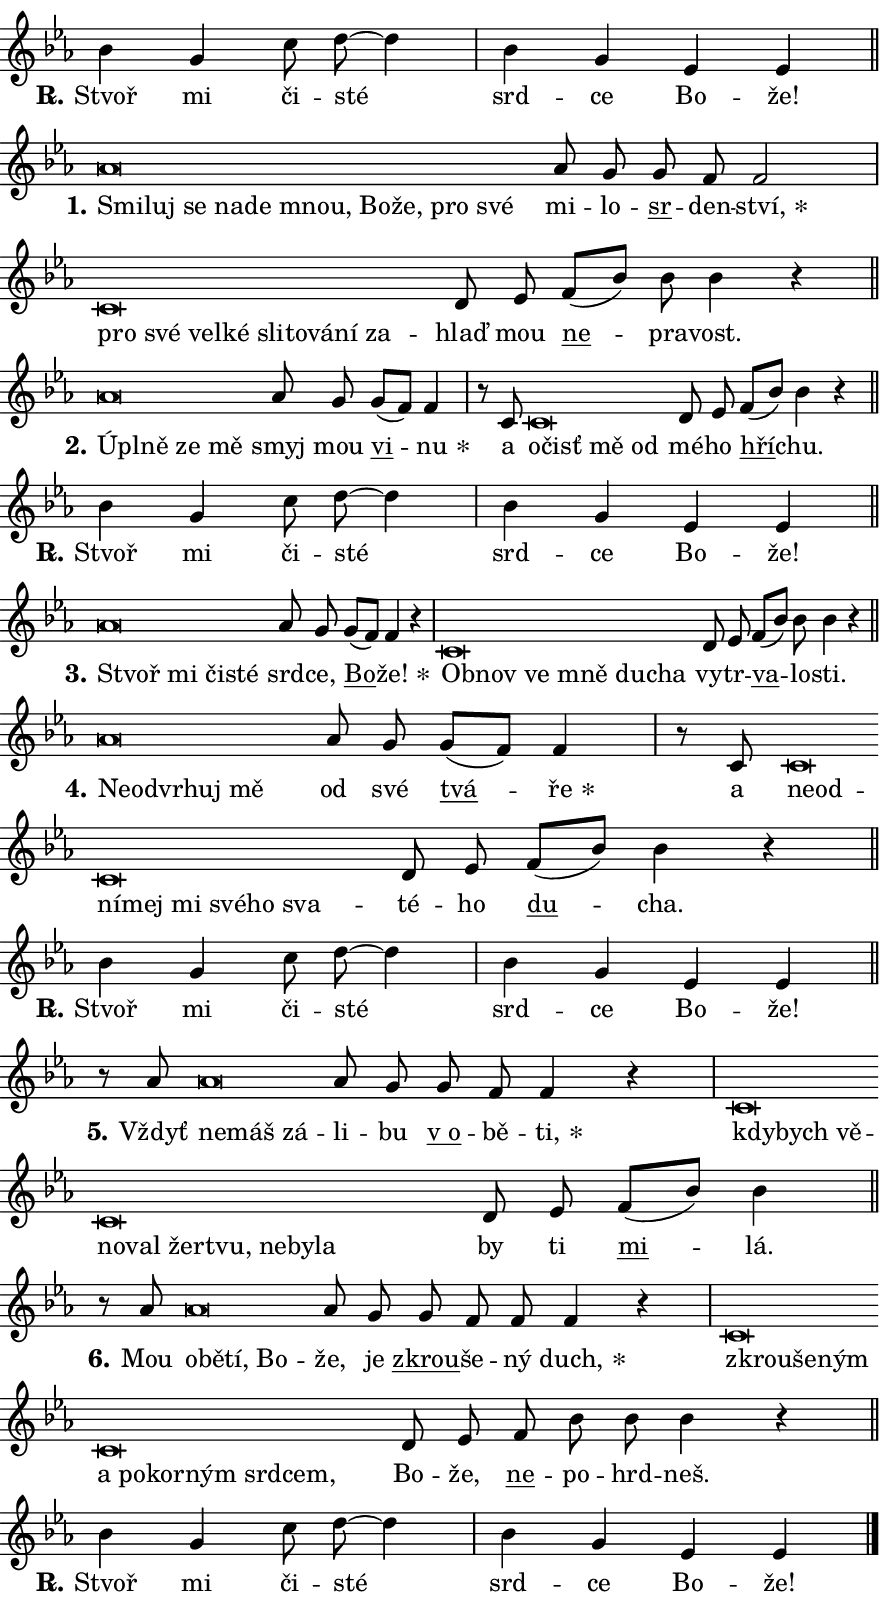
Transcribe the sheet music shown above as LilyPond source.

\version "2.24.0"
\header { tagline = "" }
\paper {
  indent = 0\cm
  top-margin = 0\cm
  right-margin = 0.13\cm % to fit lyric hyphens
  bottom-margin = 0\cm
  left-margin = 0\cm
  paper-width = 15\cm
  page-breaking = #ly:one-page-breaking
  system-system-spacing.basic-distance = #11
  score-system-spacing.basic-distance = #11
  ragged-last = ##f
}


%% Author: Thomas Morley
%% https://lists.gnu.org/archive/html/lilypond-user/2020-05/msg00002.html
#(define (line-position grob)
"Returns position of @var[grob} in current system:
   @code{'start}, if at first time-step
   @code{'end}, if at last time-step
   @code{'middle} otherwise
"
  (let* ((col (ly:item-get-column grob))
         (ln (ly:grob-object col 'left-neighbor))
         (rn (ly:grob-object col 'right-neighbor))
         (col-to-check-left (if (ly:grob? ln) ln col))
         (col-to-check-right (if (ly:grob? rn) rn col))
         (break-dir-left
           (and
             (ly:grob-property col-to-check-left 'non-musical #f)
             (ly:item-break-dir col-to-check-left)))
         (break-dir-right
           (and
             (ly:grob-property col-to-check-right 'non-musical #f)
             (ly:item-break-dir col-to-check-right))))
        (cond ((eqv? 1 break-dir-left) 'start)
              ((eqv? -1 break-dir-right) 'end)
              (else 'middle))))

#(define (tranparent-at-line-position vctor)
  (lambda (grob)
  "Relying on @code{line-position} select the relevant enry from @var{vctor}.
Used to determine transparency,"
    (case (line-position grob)
      ((end) (not (vector-ref vctor 0)))
      ((middle) (not (vector-ref vctor 1)))
      ((start) (not (vector-ref vctor 2))))))

noteHeadBreakVisibility =
#(define-music-function (break-visibility)(vector?)
"Makes @code{NoteHead}s transparent relying on @var{break-visibility}"
#{
  \override NoteHead.transparent =
    #(tranparent-at-line-position break-visibility)
#})

#(define delete-ledgers-for-transparent-note-heads
  (lambda (grob)
    "Reads whether a @code{NoteHead} is transparent.
If so this @code{NoteHead} is removed from @code{'note-heads} from
@var{grob}, which is supposed to be @code{LedgerLineSpanner}.
As a result ledgers are not printed for this @code{NoteHead}"
    (let* ((nhds-array (ly:grob-object grob 'note-heads))
           (nhds-list
             (if (ly:grob-array? nhds-array)
                 (ly:grob-array->list nhds-array)
                 '()))
           ;; Relies on the transparent-property being done before
           ;; Staff.LedgerLineSpanner.after-line-breaking is executed.
           ;; This is fragile ...
           (to-keep
             (remove
               (lambda (nhd)
                 (ly:grob-property nhd 'transparent #f))
               nhds-list)))
      ;; TODO find a better method to iterate over grob-arrays, similiar
      ;; to filter/remove etc for lists
      ;; For now rebuilt from scratch
      (set! (ly:grob-object grob 'note-heads)  '())
      (for-each
        (lambda (nhd)
          (ly:pointer-group-interface::add-grob grob 'note-heads nhd))
        to-keep))))

squashNotes = {
  \override NoteHead.X-extent = #'(-0.2 . 0.2)
  \override NoteHead.Y-extent = #'(-0.75 . 0)
  \override NoteHead.stencil =
    #(lambda (grob)
       (let ((pos (ly:grob-property grob 'staff-position)))
         (begin
           (if (< pos -7) (display "ERROR: Lower brevis then expected\n") (display ""))
           (if (<= pos -6) ly:text-interface::print ly:note-head::print))))
}
unSquashNotes = {
  \revert NoteHead.X-extent
  \revert NoteHead.Y-extent
  \revert NoteHead.stencil
}

hideNotes = \noteHeadBreakVisibility #begin-of-line-visible
unHideNotes = \noteHeadBreakVisibility #all-visible

% work-around for resetting accidentals
% https://lilypond.org/doc/v2.23/Documentation/notation/displaying-rhythms#unmetered-music
cadenzaMeasure = {
  \cadenzaOff
  \partial 1024 s1024
  \cadenzaOn
}

#(define-markup-command (accent layout props text) (markup?)
  "Underline accented syllable"
  (interpret-markup layout props
    #{\markup \override #'(offset . 4.3) \underline { #text }#}))

responsum = \markup \concat {
  "R" \hspace #-1.05 \path #0.1 #'((moveto 0 0.07) (lineto 0.9 0.8)) \hspace #0.05 "."
}

spaceSize = #0.6828661417322834 % exact space size for TeX Gyre Schola

\layout {
  \context {
    \Staff
    \remove "Time_signature_engraver"
    \override LedgerLineSpanner.after-line-breaking = #delete-ledgers-for-transparent-note-heads
  }
  \context {
    \Lyrics {
      \override LyricSpace.minimum-distance = \spaceSize
      \override LyricText.font-name = #"TeX Gyre Schola"
      \override LyricText.font-size = 1
      \override StanzaNumber.font-name = #"TeX Gyre Schola Bold"
      \override StanzaNumber.font-size = 1
    }
  }
  \context {
    \Score 
    \override NoteHead.text =
      #(lambda (grob) 
        (let ((pos (ly:grob-property grob 'staff-position)))
          #{\markup {
            \combine
              \halign #-0.55 \raise #(if (= pos -6) 0 0.5) \override #'(thickness . 2) \draw-line #'(3.2 . 0)
              \musicglyph "noteheads.sM1"
          }#}))
  }
}

% magnetic-lyrics.ily
%
%   written by
%     Jean Abou Samra <jean@abou-samra.fr>
%     Werner Lemberg <wl@gnu.org>
%
%   adapted by
%     Jiri Hon <jiri.hon@gmail.com>
%
% Version 2022-Apr-15

% https://www.mail-archive.com/lilypond-user@gnu.org/msg149350.html

#(define (Left_hyphen_pointer_engraver context)
   "Collect syllable-hyphen-syllable occurrences in lyrics and store
them in properties.  This engraver only looks to the left.  For
example, if the lyrics input is @code{foo -- bar}, it does the
following.

@itemize @bullet
@item
Set the @code{text} property of the @code{LyricHyphen} grob between
@q{foo} and @q{bar} to @code{foo}.

@item
Set the @code{left-hyphen} property of the @code{LyricText} grob with
text @q{foo} to the @code{LyricHyphen} grob between @q{foo} and
@q{bar}.
@end itemize

Use this auxiliary engraver in combination with the
@code{lyric-@/text::@/apply-@/magnetic-@/offset!} hook."
   (let ((hyphen #f)
         (text #f))
     (make-engraver
      (acknowledgers
       ((lyric-syllable-interface engraver grob source-engraver)
        (set! text grob)))
      (end-acknowledgers
       ((lyric-hyphen-interface engraver grob source-engraver)
        ;(when (not (grob::has-interface grob 'lyric-space-interface))
          (set! hyphen grob)));)
      ((stop-translation-timestep engraver)
       (when (and text hyphen)
         (ly:grob-set-object! text 'left-hyphen hyphen))
       (set! text #f)
       (set! hyphen #f)))))

#(define (lyric-text::apply-magnetic-offset! grob)
   "If the space between two syllables is less than the value in
property @code{LyricText@/.details@/.squash-threshold}, move the right
syllable to the left so that it gets concatenated with the left
syllable.

Use this function as a hook for
@code{LyricText@/.after-@/line-@/breaking} if the
@code{Left_@/hyphen_@/pointer_@/engraver} is active."
   (let ((hyphen (ly:grob-object grob 'left-hyphen #f)))
     (when hyphen
       (let ((left-text (ly:spanner-bound hyphen LEFT)))
         (when (grob::has-interface left-text 'lyric-syllable-interface)
           (let* ((common (ly:grob-common-refpoint grob left-text X))
                  (this-x-ext (ly:grob-extent grob common X))
                  (left-x-ext
                   (begin
                     ;; Trigger magnetism for left-text.
                     (ly:grob-property left-text 'after-line-breaking)
                     (ly:grob-extent left-text common X)))
                  ;; `delta` is the gap width between two syllables.
                  (delta (- (interval-start this-x-ext)
                            (interval-end left-x-ext)))
                  (details (ly:grob-property grob 'details))
                  (threshold (assoc-get 'squash-threshold details 0.2)))
             (when (< delta threshold)
               (let* (;; We have to manipulate the input text so that
                      ;; ligatures crossing syllable boundaries are not
                      ;; disabled.  For languages based on the Latin
                      ;; script this is essentially a beautification.
                      ;; However, for non-Western scripts it can be a
                      ;; necessity.
                      (lt (ly:grob-property left-text 'text))
                      (rt (ly:grob-property grob 'text))
                      (is-space (grob::has-interface hyphen 'lyric-space-interface))
                      (space (if is-space " " ""))
                      (extra-delta (if is-space spaceSize 0))
                      ;; Append new syllable.
                      (ltrt-space (if (and (string? lt) (string? rt))
                                (string-append lt space rt)
                                (make-concat-markup (list lt space rt))))
                      ;; Right-align `ltrt` to the right side.
                      (ltrt-space-markup (grob-interpret-markup
                               grob
                               (make-translate-markup
                                (cons (interval-length this-x-ext) 0)
                                (make-right-align-markup ltrt-space)))))
                 (begin
                   ;; Don't print `left-text`.
                   (ly:grob-set-property! left-text 'stencil #f)
                   ;; Set text and stencil (which holds all collected
                   ;; syllables so far) and shift it to the left.
                   (ly:grob-set-property! grob 'text ltrt-space)
                   (ly:grob-set-property! grob 'stencil ltrt-space-markup)
                   (ly:grob-translate-axis! grob (- (- delta extra-delta)) X))))))))))


#(define (lyric-hyphen::displace-bounds-first grob)
   ;; Make very sure this callback isn't triggered too early.
   (let ((left (ly:spanner-bound grob LEFT))
         (right (ly:spanner-bound grob RIGHT)))
     (ly:grob-property left 'after-line-breaking)
     (ly:grob-property right 'after-line-breaking)
     (ly:lyric-hyphen::print grob)))

squashThreshold = #0.4

\layout {
  \context {
    \Lyrics
    \consists #Left_hyphen_pointer_engraver
    \override LyricText.after-line-breaking =
      #lyric-text::apply-magnetic-offset!
    \override LyricHyphen.stencil = #lyric-hyphen::displace-bounds-first
    \override LyricText.details.squash-threshold = \squashThreshold
    \override LyricHyphen.minimum-distance = 0
    \override LyricHyphen.minimum-length = \squashThreshold
  }
}

squashText = \override LyricText.details.squash-threshold = 9999
unSquashText = \override LyricText.details.squash-threshold = \squashThreshold

leftText = \override LyricText.self-alignment-X = #LEFT
unLeftText = \revert LyricText.self-alignment-X

starOffset = #(lambda (grob) 
                (let ((x_offset (ly:self-alignment-interface::aligned-on-x-parent grob)))
                  (if (= x_offset 0) 0 (+ x_offset 1.2))))

star = #(define-music-function (syllable)(string?)
"Append star separator at the end of a syllable"
#{
  \once \override LyricText.X-offset = #starOffset
  \lyricmode { \markup {
    #syllable
    \override #'((font-name . "TeX Gyre Schola Bold")) \hspace #0.2 \lower #0.65 \larger "*"
  } }
#})

starAccent = #(define-music-function (syllable)(string?)
"Append star separator at the end of a syllable and make accent"
#{
  \once \override LyricText.X-offset = #starOffset
  \lyricmode { \markup {
    \accent #syllable
    \override #'((font-name . "TeX Gyre Schola Bold")) \hspace #0.2 \lower #0.65 \larger "*"
  } }
#})

breath = #(define-music-function (syllable)(string?)
"Append breathing indicator at the end of a syllable"
#{
  \lyricmode { \markup { #syllable "+" } }
#})

optionalBreath = #(define-music-function (syllable)(string?)
"Append optional breathing indicator at the end of a syllable"
#{
  \lyricmode { \markup { #syllable "(+)" } }
#})


\score {
    <<
        \new Voice = "melody" { \cadenzaOn \key es \major \relative { bes'4 g c8 d8~ 4 \cadenzaMeasure \bar "|" bes4 g \bar "" es es \cadenzaMeasure \bar "||" \break } }
        \new Lyrics \lyricsto "melody" { \lyricmode { \set stanza = \responsum
Stvoř mi či -- sté srd -- ce Bo -- že! } }
    >>
    \layout {}
}

\score {
    <<
        \new Voice = "melody" { \cadenzaOn \key es \major \relative { \squashNotes as'\breve*1/16 \hideNotes \breve*1/16 \bar "" \breve*1/16 \bar "" \breve*1/16 \bar "" \breve*1/16 \bar "" \breve*1/16 \bar "" \breve*1/16 \bar "" \breve*1/16 \bar "" \breve*1/16 \breve*1/16 \bar "" \unHideNotes \unSquashNotes as8 g \bar "" g f f2 \cadenzaMeasure \bar "|" \squashNotes c\breve*1/16 \hideNotes \breve*1/16 \bar "" \breve*1/16 \bar "" \breve*1/16 \bar "" \breve*1/16 \bar "" \breve*1/16 \bar "" \breve*1/16 \bar "" \breve*1/16 \breve*1/16 \bar "" \unHideNotes \unSquashNotes d8 es \bar "" f[( bes)] bes bes4 r \cadenzaMeasure \bar "||" \break } }
        \new Lyrics \lyricsto "melody" { \lyricmode { \set stanza = "1."
\leftText Smi -- \squashText luj se na -- de mnou, Bo -- že, pro své \unLeftText \unSquashText mi -- lo -- \markup \accent sr -- den -- \star ství, \leftText pro \squashText své vel -- ké sli -- to -- vá -- ní za -- \unLeftText \unSquashText hlaď mou \markup \accent ne -- pra -- vost. } }
    >>
    \layout {}
}

\score {
    <<
        \new Voice = "melody" { \cadenzaOn \key es \major \relative { \squashNotes as'\breve*1/16 \hideNotes \breve*1/16 \bar "" \breve*1/16 \breve*1/16 \bar "" \unHideNotes \unSquashNotes as8 g \bar "" g[( f)] f4 \cadenzaMeasure \bar "|" r8 c \squashNotes c\breve*1/16 \hideNotes \breve*1/16 \bar "" \breve*1/16 \breve*1/16 \bar "" \unHideNotes \unSquashNotes d8 es \bar "" f[( bes)] bes4 r \cadenzaMeasure \bar "||" \break } }
        \new Lyrics \lyricsto "melody" { \lyricmode { \set stanza = "2."
\leftText Úpl -- \squashText ně ze mě \unLeftText \unSquashText smyj mou \markup \accent vi -- \star nu a \leftText o -- \squashText čisť mě od \unLeftText \unSquashText mé -- ho \markup \accent hří -- chu. } }
    >>
    \layout {}
}

\score {
    <<
        \new Voice = "melody" { \cadenzaOn \key es \major \relative { bes'4 g c8 d8~ 4 \cadenzaMeasure \bar "|" bes4 g \bar "" es es \cadenzaMeasure \bar "||" \break } }
        \new Lyrics \lyricsto "melody" { \lyricmode { \set stanza = \responsum
Stvoř mi či -- sté srd -- ce Bo -- že! } }
    >>
    \layout {}
}

\score {
    <<
        \new Voice = "melody" { \cadenzaOn \key es \major \relative { \squashNotes as'\breve*1/16 \hideNotes \breve*1/16 \bar "" \breve*1/16 \breve*1/16 \bar "" \unHideNotes \unSquashNotes as8 g \bar "" g[( f)] f4 r \cadenzaMeasure \bar "|" \squashNotes c\breve*1/16 \hideNotes \breve*1/16 \bar "" \breve*1/16 \bar "" \breve*1/16 \bar "" \breve*1/16 \breve*1/16 \bar "" \unHideNotes \unSquashNotes d8 es \bar "" f[( bes)] bes bes4 r \cadenzaMeasure \bar "||" \break } }
        \new Lyrics \lyricsto "melody" { \lyricmode { \set stanza = "3."
\leftText Stvoř \squashText mi či -- sté \unLeftText \unSquashText srd -- ce, \markup \accent Bo -- \star že! \leftText Ob -- \squashText nov ve mně du -- cha \unLeftText \unSquashText vy -- tr -- \markup \accent va -- lo -- sti. } }
    >>
    \layout {}
}

\score {
    <<
        \new Voice = "melody" { \cadenzaOn \key es \major \relative { \squashNotes as'\breve*1/16 \hideNotes \breve*1/16 \bar "" \breve*1/16 \bar "" \breve*1/16 \breve*1/16 \bar "" \unHideNotes \unSquashNotes as8 g \bar "" g[( f)] f4 \cadenzaMeasure \bar "|" r8 c \squashNotes c\breve*1/16 \hideNotes \breve*1/16 \bar "" \breve*1/16 \bar "" \breve*1/16 \bar "" \breve*1/16 \bar "" \breve*1/16 \bar "" \breve*1/16 \breve*1/16 \bar "" \unHideNotes \unSquashNotes d8 es \bar "" f[( bes)] bes4 r \cadenzaMeasure \bar "||" \break } }
        \new Lyrics \lyricsto "melody" { \lyricmode { \set stanza = "4."
\leftText Ne -- \squashText od -- vr -- huj mě \unLeftText \unSquashText od své \markup \accent tvá -- \star ře a \leftText ne -- \squashText od -- ní -- mej mi své -- ho sva -- \unLeftText \unSquashText té -- ho \markup \accent du -- cha. } }
    >>
    \layout {}
}

\score {
    <<
        \new Voice = "melody" { \cadenzaOn \key es \major \relative { bes'4 g c8 d8~ 4 \cadenzaMeasure \bar "|" bes4 g \bar "" es es \cadenzaMeasure \bar "||" \break } }
        \new Lyrics \lyricsto "melody" { \lyricmode { \set stanza = \responsum
Stvoř mi či -- sté srd -- ce Bo -- že! } }
    >>
    \layout {}
}

\score {
    <<
        \new Voice = "melody" { \cadenzaOn \key es \major \relative { r8 as' \squashNotes as\breve*1/16 \hideNotes \breve*1/16 \breve*1/16 \bar "" \unHideNotes \unSquashNotes as8 g \bar "" g f f4 r \cadenzaMeasure \bar "|" \squashNotes c\breve*1/16 \hideNotes \breve*1/16 \bar "" \breve*1/16 \bar "" \breve*1/16 \bar "" \breve*1/16 \bar "" \breve*1/16 \bar "" \breve*1/16 \bar "" \breve*1/16 \bar "" \breve*1/16 \breve*1/16 \bar "" \unHideNotes \unSquashNotes d8 es \bar "" f[( bes)] bes4 \cadenzaMeasure \bar "||" \break } }
        \new Lyrics \lyricsto "melody" { \lyricmode { \set stanza = "5."
Vždyť \leftText ne -- \squashText máš zá -- \unLeftText \unSquashText li -- bu \markup \accent "v o" -- bě -- \star ti, \leftText kdy -- \squashText bych vě -- no -- val žer -- tvu, ne -- by -- la \unLeftText \unSquashText by ti \markup \accent mi -- lá. } }
    >>
    \layout {}
}

\score {
    <<
        \new Voice = "melody" { \cadenzaOn \key es \major \relative { r8 as' \squashNotes as\breve*1/16 \hideNotes \breve*1/16 \bar "" \breve*1/16 \breve*1/16 \bar "" \unHideNotes \unSquashNotes as8 g \bar "" g f f f4 r \cadenzaMeasure \bar "|" \squashNotes c\breve*1/16 \hideNotes \breve*1/16 \bar "" \breve*1/16 \bar "" \breve*1/16 \bar "" \breve*1/16 \bar "" \breve*1/16 \bar "" \breve*1/16 \bar "" \breve*1/16 \breve*1/16 \bar "" \unHideNotes \unSquashNotes d8 es \bar "" f bes bes bes4 r \cadenzaMeasure \bar "||" \break } }
        \new Lyrics \lyricsto "melody" { \lyricmode { \set stanza = "6."
Mou \leftText o -- \squashText bě -- tí, Bo -- \unLeftText \unSquashText že, je \markup \accent zkrou -- še -- ný \star duch, \leftText zkrou -- \squashText še -- ným a po -- kor -- ným srd -- cem, \unLeftText \unSquashText Bo -- že, \markup \accent ne -- po -- hrd -- neš. } }
    >>
    \layout {}
}

\score {
    <<
        \new Voice = "melody" { \cadenzaOn \key es \major \relative { bes'4 g c8 d8~ 4 \cadenzaMeasure \bar "|" bes4 g \bar "" es es \cadenzaMeasure \bar "||" \break } \bar "|." }
        \new Lyrics \lyricsto "melody" { \lyricmode { \set stanza = \responsum
Stvoř mi či -- sté srd -- ce Bo -- že! } }
    >>
    \layout {}
}
